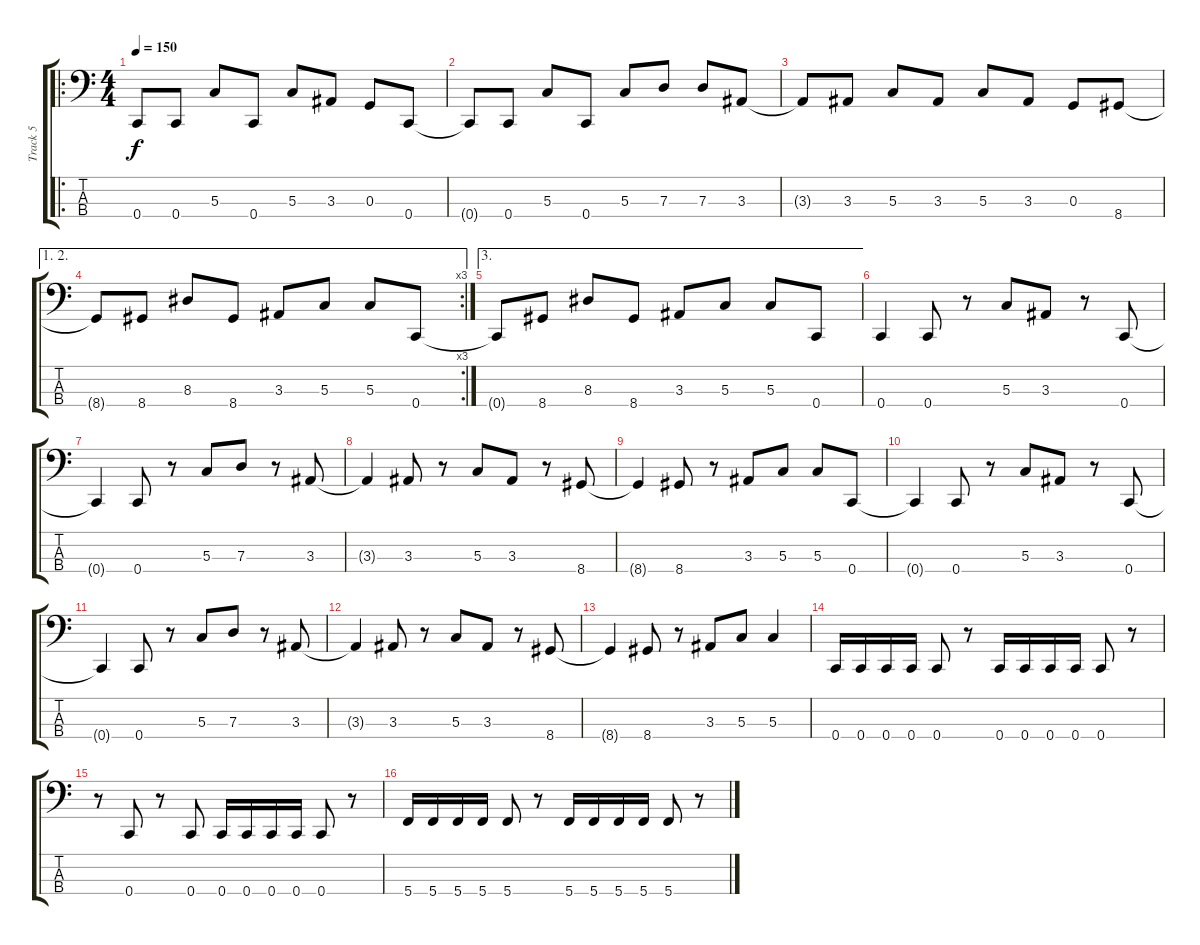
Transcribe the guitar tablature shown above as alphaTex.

\track ("Track 5" "Track 5") {instrument electricbasspick}
\staff {score tabs}
\tuning (F2 C2 G1 C1) {hide}
\ro
\ts (4 4)
\tempo 150
\clef f4
\ks c
0.4{t}.8{dy f} 0.4.8 5.3.8 0.4.8 5.3.8 3.3.8 0.3.8 0.4.8 |
0.4{t}.8 0.4.8 5.3.8 0.4.8 5.3.8 7.3.8 7.3.8 3.3.8 |
3.3{t}.8 3.3.8 5.3.8 3.3.8 5.3.8 3.3.8 0.3.8 8.4.8 |
\ae (1 2)
\rc 3
8.4{t}.8 8.4.8 8.3.8 8.4.8 3.3.8 5.3.8 5.3.8 0.4.8 |
\ae 3
0.4{t}.8 8.4.8 8.3.8 8.4.8 3.3.8 5.3.8 5.3.8 0.4.8 |
0.4.4 0.4.8 r.8 5.3.8 3.3.8 r.8 0.4.8 |
0.4{t}.4 0.4.8 r.8 5.3.8 7.3.8 r.8 3.3.8 |
3.3{t}.4 3.3.8 r.8 5.3.8 3.3.8 r.8 8.4.8 |
8.4{t}.4 8.4.8 r.8 3.3.8 5.3.8 5.3.8 0.4.8 |
0.4{t}.4 0.4.8 r.8 5.3.8 3.3.8 r.8 0.4.8 |
0.4{t}.4 0.4.8 r.8 5.3.8 7.3.8 r.8 3.3.8 |
3.3{t}.4 3.3.8 r.8 5.3.8 3.3.8 r.8 8.4.8 |
8.4{t}.4 8.4.8 r.8 3.3.8 5.3.8 5.3.4 |
0.4.16 0.4.16 0.4.16 0.4.16 0.4.8 r.8 0.4.16 0.4.16 0.4.16 0.4.16 0.4.8 r.8 |
r.8 0.4.8 r.8 0.4.8 0.4.16 0.4.16 0.4.16 0.4.16 0.4.8 r.8 |
5.4.16 5.4.16 5.4.16 5.4.16 5.4.8 r.8 5.4.16 5.4.16 5.4.16 5.4.16 5.4.8 r.8
